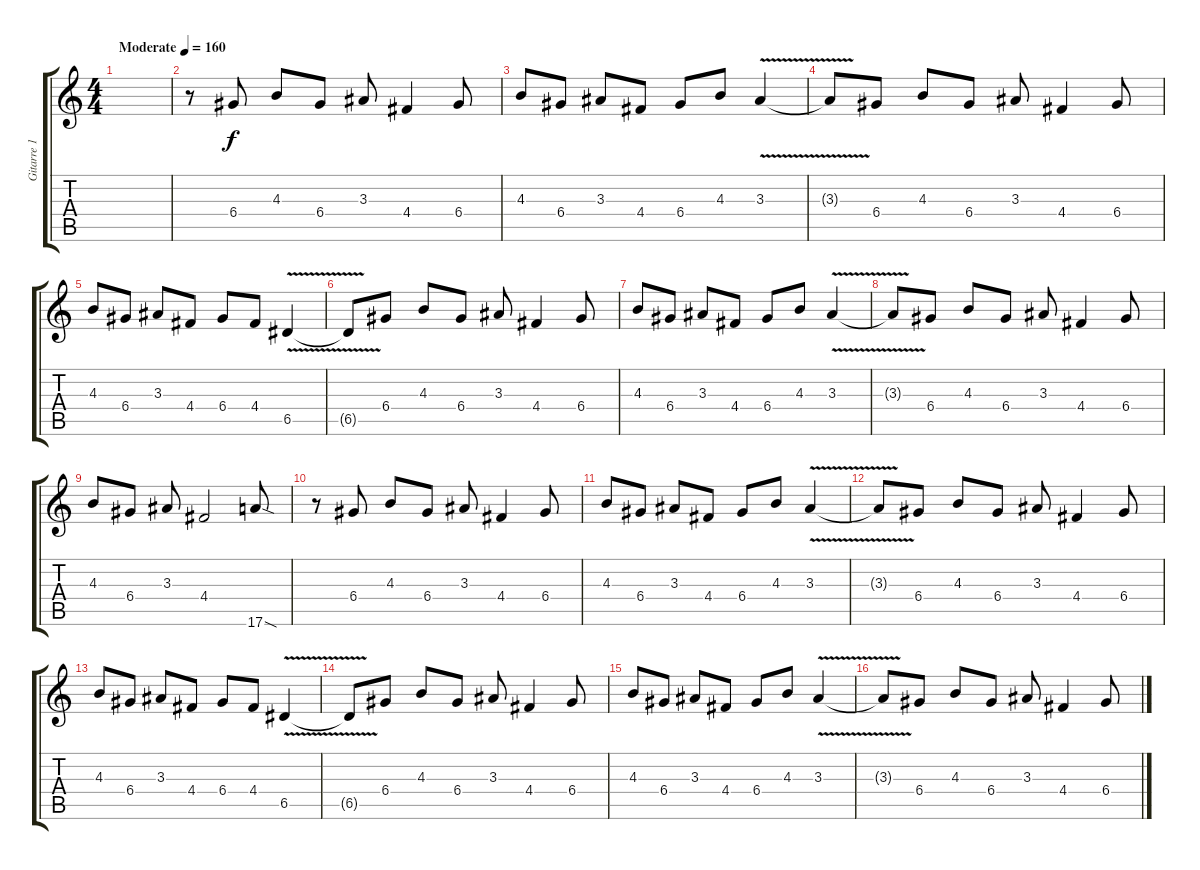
\track ("Gitarre 1" "Gitarre 1") {instrument distortionguitar}
\staff {score tabs}
\tuning (E4 B3 G3 D3 A2 E2) {hide}
\ts (4 4)
\tempo (160 "Moderate")
\clef g2
\ks c
|
r.8 6.4.8 4.3.8 6.4.8 3.3.8 4.4.4 6.4.8 |
4.3.8 6.4.8 3.3.8 4.4.8 6.4.8 4.3.8 3.3{v}.4 |
3.3{t}.8 6.4.8 4.3.8 6.4.8 3.3.8 4.4.4 6.4.8 |
4.3.8 6.4.8 3.3.8 4.4.8 6.4.8 4.4.8 6.5{v}.4 |
6.5{t}.8 6.4.8 4.3.8 6.4.8 3.3.8 4.4.4 6.4.8 |
4.3.8 6.4.8 3.3.8 4.4.8 6.4.8 4.3.8 3.3{v}.4 |
3.3{t}.8 6.4.8 4.3.8 6.4.8 3.3.8 4.4.4 6.4.8 |
4.3.8 6.4.8 3.3.8 4.4.2 17.6{sod}.8 |
r.8 6.4.8 4.3.8 6.4.8 3.3.8 4.4.4 6.4.8 |
4.3.8 6.4.8 3.3.8 4.4.8 6.4.8 4.3.8 3.3{v}.4 |
3.3{t}.8 6.4.8 4.3.8 6.4.8 3.3.8 4.4.4 6.4.8 |
4.3.8 6.4.8 3.3.8 4.4.8 6.4.8 4.4.8 6.5{v}.4 |
6.5{t}.8 6.4.8 4.3.8 6.4.8 3.3.8 4.4.4 6.4.8 |
4.3.8 6.4.8 3.3.8 4.4.8 6.4.8 4.3.8 3.3{v}.4 |
3.3{t}.8 6.4.8 4.3.8 6.4.8 3.3.8 4.4.4 6.4.8
